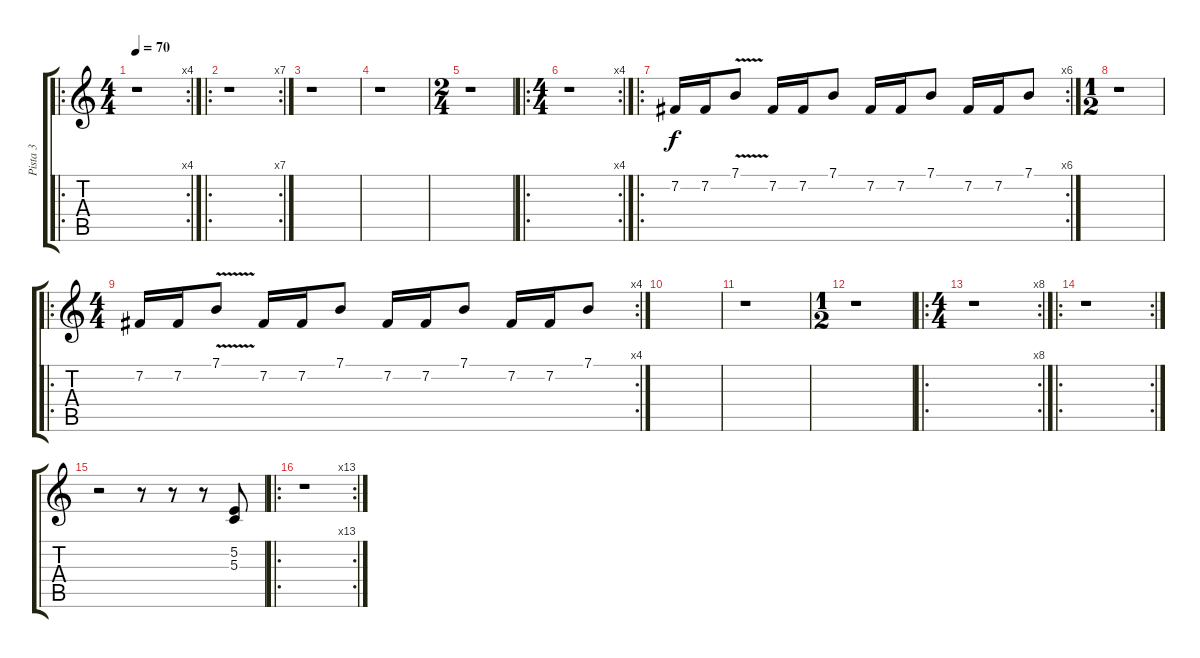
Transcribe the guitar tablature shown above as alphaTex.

\track ("Pista 3" "Pista 3") {instrument acousticgrandpiano}
\staff {score tabs}
\tuning (E4 B3 G3 D3 A2 E2) {hide}
\ro
\rc 4
\ts (4 4)
\tempo 70
\clef g2
\ks c
r.1{dy f instrument acousticgrandpiano} |
\ro
\rc 7
r.1 |
r.1 |
r.1 |
\ts (2 4)
r.1 |
\ro
\rc 4
\ts (4 4)
r.1 |
\ro
\rc 6
7.2.16 7.2.16 7.1{v}.8 7.2.16 7.2.16 7.1.8 7.2.16 7.2.16 7.1.8 7.2.16 7.2.16 7.1.8 |
\ts (1 2)
r.1 |
\ro
\rc 4
\ts (4 4)
7.2.16 7.2.16 7.1{v}.8 7.2.16 7.2.16 7.1.8 7.2.16 7.2.16 7.1.8 7.2.16 7.2.16 7.1.8 |
|
r.1 |
\ts (1 2)
r.1 |
\ro
\rc 8
\ts (4 4)
r.1 |
\ro
\rc 2
r.1 |
r.2 r.8 r.8 r.8 (5.2 5.3).8 |
\ro
\rc 13
r.1
